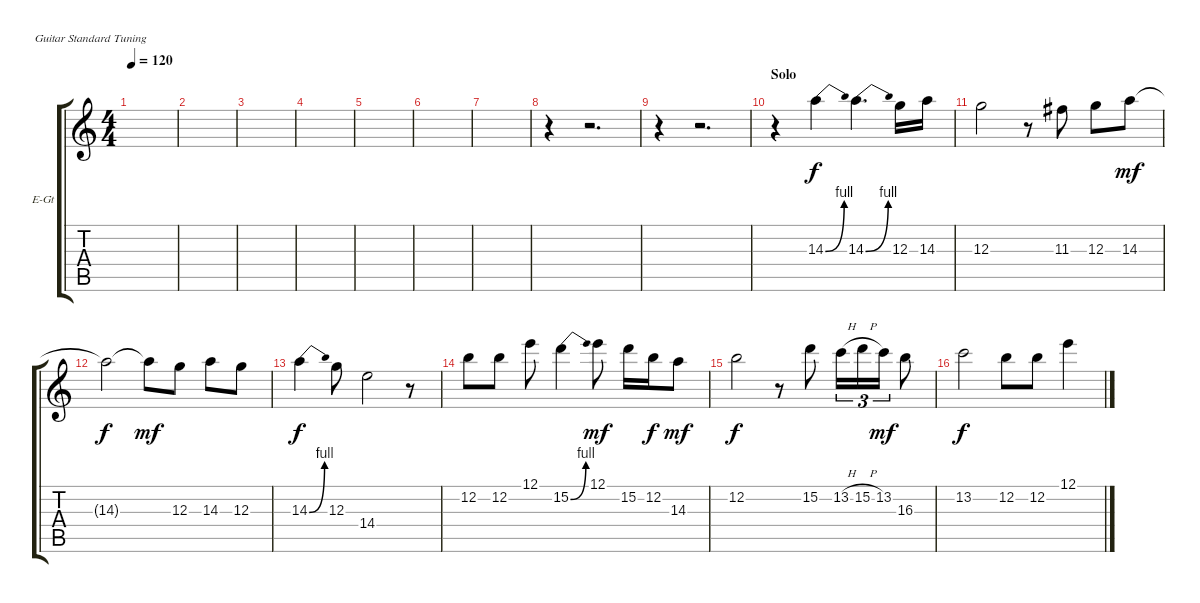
\bracketExtendMode groupsimilarinstruments
\firstSystemTrackNameOrientation horizontal
\otherSystemsTrackNameOrientation horizontal
\track ("Solo-guitar (distortion)" "E-Gt") {instrument distortionguitar}
\staff {score tabs}
\tuning (E4 B3 G3 D3 A2 E2)
\ts (4 4)
\tempo 120
\clef g2
\ks c
|
|
|
|
|
|
|
r.4 r.2{d} |
r.4 r.2{d} |
\section ("" "Solo")
r.4 14.3{be (bend 0 0 15 4)}.4 14.3{be (bend 0 0 15 4)}.4{d} 12.3.16 14.3.16 |
12.3.2 r.8 11.3.8{dy f} 12.3.8 14.3.8{dy mf} |
14.3{t}.2{dy f} 14.3{t}.8{dy mf} 12.3.8 14.3.8 12.3.8 |
14.3{be (bend 0 0 15 4)}.4{dy f} 12.3.8 14.4.2 r.8 |
12.2.8 12.2.8 12.1.8 15.2{be (bend 0 0 30 4)}.4 12.1.8{dy mf} 15.2.16 12.2.16{dy f} 14.3.8{dy mf} |
12.2.2{dy f} r.8 15.2.8 13.2{h}.16{tu (3 2)} 15.2{h}.16{tu (3 2)} 13.2.16{tu (3 2) dy mf} 16.3.8 |
13.2.2{dy f} 12.2.8 12.2.8 12.1.4
